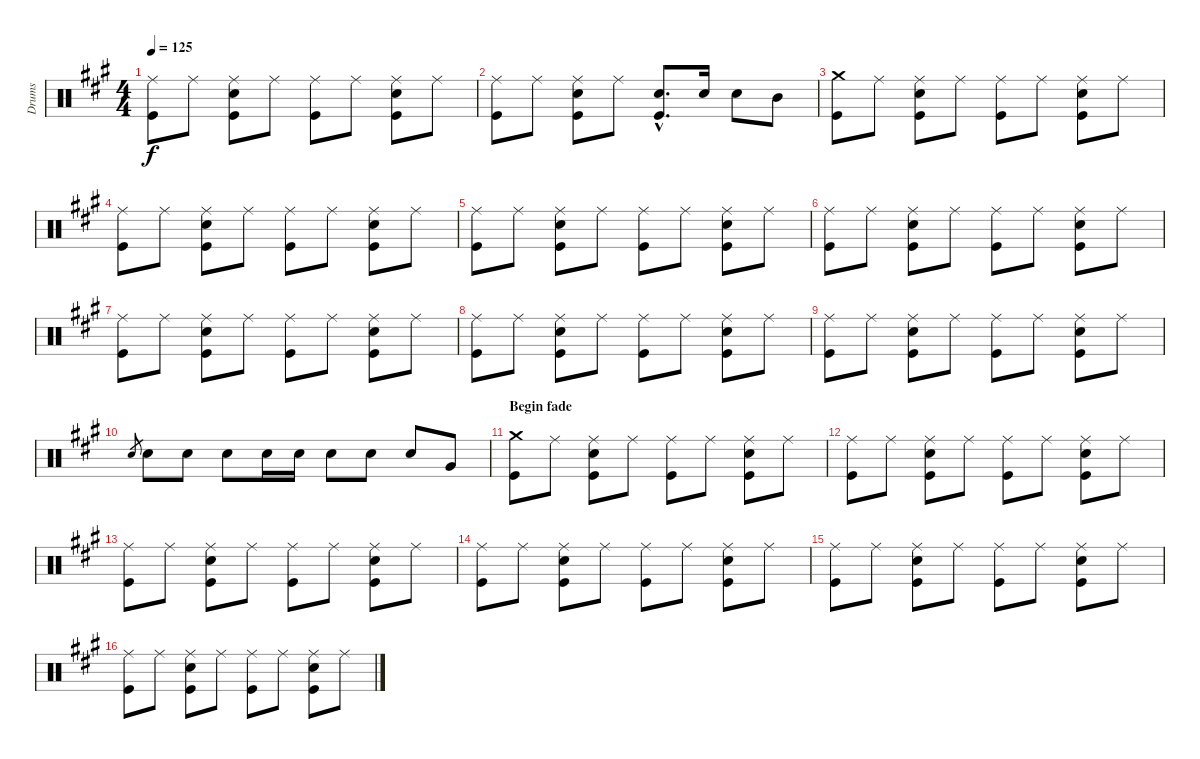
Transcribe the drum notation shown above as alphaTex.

\track ("Drums" "Drums") {instrument percussion}
\staff {score}
\articulation defaults
\ts (4 4)
\tempo 125
\clef neutral
\ks a
("Ride (middle)" "Kick (hit)").8{dy f} "Ride (middle)".8 ("Ride (middle)" "Snare (hit) 2" "Kick (hit)").8 "Ride (middle)".8 ("Ride (middle)" "Kick (hit)").8 "Ride (middle)".8 ("Ride (middle)" "Snare (hit) 2" "Kick (hit)").8 "Ride (middle)".8 |
("Ride (middle)" "Kick (hit)").8 "Ride (middle)".8 ("Ride (middle)" "Snare (hit) 2" "Kick (hit)").8 "Ride (middle)".8 ("Snare (hit) 2"{hac} "Kick (hit)"{hac}).8{d} "Snare (hit) 2".16 "Snare (hit) 2".8 "Mid Tom (hit)".8 |
("Crash medium (hit)" "Kick (hit)").8 "Ride (middle)".8 ("Ride (middle)" "Snare (hit) 2" "Kick (hit)").8 "Ride (middle)".8 ("Ride (middle)" "Kick (hit)").8 "Ride (middle)".8 ("Ride (middle)" "Snare (hit) 2" "Kick (hit)").8 "Ride (middle)".8 |
("Ride (middle)" "Kick (hit)").8 "Ride (middle)".8 ("Ride (middle)" "Snare (hit) 2" "Kick (hit)").8 "Ride (middle)".8 ("Ride (middle)" "Kick (hit)").8 "Ride (middle)".8 ("Ride (middle)" "Snare (hit) 2" "Kick (hit)").8 "Ride (middle)".8 |
("Ride (middle)" "Kick (hit)").8 "Ride (middle)".8 ("Ride (middle)" "Snare (hit) 2" "Kick (hit)").8 "Ride (middle)".8 ("Ride (middle)" "Kick (hit)").8 "Ride (middle)".8 ("Ride (middle)" "Snare (hit) 2" "Kick (hit)").8 "Ride (middle)".8 |
("Ride (middle)" "Kick (hit)").8 "Ride (middle)".8 ("Ride (middle)" "Snare (hit) 2" "Kick (hit)").8 "Ride (middle)".8 ("Ride (middle)" "Kick (hit)").8 "Ride (middle)".8 ("Ride (middle)" "Snare (hit) 2" "Kick (hit)").8 "Ride (middle)".8 |
("Ride (middle)" "Kick (hit)").8 "Ride (middle)".8 ("Ride (middle)" "Snare (hit) 2" "Kick (hit)").8 "Ride (middle)".8 ("Ride (middle)" "Kick (hit)").8 "Ride (middle)".8 ("Ride (middle)" "Snare (hit) 2" "Kick (hit)").8 "Ride (middle)".8 |
("Ride (middle)" "Kick (hit)").8 "Ride (middle)".8 ("Ride (middle)" "Snare (hit) 2" "Kick (hit)").8 "Ride (middle)".8 ("Ride (middle)" "Kick (hit)").8 "Ride (middle)".8 ("Ride (middle)" "Snare (hit) 2" "Kick (hit)").8 "Ride (middle)".8 |
("Ride (middle)" "Kick (hit)").8 "Ride (middle)".8 ("Ride (middle)" "Snare (hit) 2" "Kick (hit)").8 "Ride (middle)".8 ("Ride (middle)" "Kick (hit)").8 "Ride (middle)".8 ("Ride (middle)" "Snare (hit) 2" "Kick (hit)").8 "Ride (middle)".8 |
"Snare (hit) 2".8{gr} "Snare (hit) 2".8 "Snare (hit) 2".8 "Snare (hit) 2".8 "Snare (hit) 2".16 "Snare (hit) 2".16 "Snare (hit) 2".8 "Snare (hit) 2".8 "Snare (hit) 2".8 "Very Low Tom (hit)".8 |
\section ("" "Begin fade")
("Crash medium (hit)" "Kick (hit)").8 "Ride (middle)".8 ("Ride (middle)" "Snare (hit) 2" "Kick (hit)").8 "Ride (middle)".8 ("Ride (middle)" "Kick (hit)").8 "Ride (middle)".8 ("Ride (middle)" "Snare (hit) 2" "Kick (hit)").8 "Ride (middle)".8 |
("Ride (middle)" "Kick (hit)").8 "Ride (middle)".8 ("Ride (middle)" "Snare (hit) 2" "Kick (hit)").8 "Ride (middle)".8 ("Ride (middle)" "Kick (hit)").8 "Ride (middle)".8 ("Ride (middle)" "Snare (hit) 2" "Kick (hit)").8 "Ride (middle)".8 |
("Ride (middle)" "Kick (hit)").8 "Ride (middle)".8 ("Ride (middle)" "Snare (hit) 2" "Kick (hit)").8 "Ride (middle)".8 ("Ride (middle)" "Kick (hit)").8 "Ride (middle)".8 ("Ride (middle)" "Snare (hit) 2" "Kick (hit)").8 "Ride (middle)".8 |
("Ride (middle)" "Kick (hit)").8 "Ride (middle)".8 ("Ride (middle)" "Snare (hit) 2" "Kick (hit)").8 "Ride (middle)".8 ("Ride (middle)" "Kick (hit)").8 "Ride (middle)".8 ("Ride (middle)" "Snare (hit) 2" "Kick (hit)").8 "Ride (middle)".8 |
("Ride (middle)" "Kick (hit)").8 "Ride (middle)".8 ("Ride (middle)" "Snare (hit) 2" "Kick (hit)").8 "Ride (middle)".8 ("Ride (middle)" "Kick (hit)").8 "Ride (middle)".8 ("Ride (middle)" "Snare (hit) 2" "Kick (hit)").8 "Ride (middle)".8 |
("Ride (middle)" "Kick (hit)").8 "Ride (middle)".8 ("Ride (middle)" "Snare (hit) 2" "Kick (hit)").8 "Ride (middle)".8 ("Ride (middle)" "Kick (hit)").8 "Ride (middle)".8 ("Ride (middle)" "Snare (hit) 2" "Kick (hit)").8 "Ride (middle)".8
